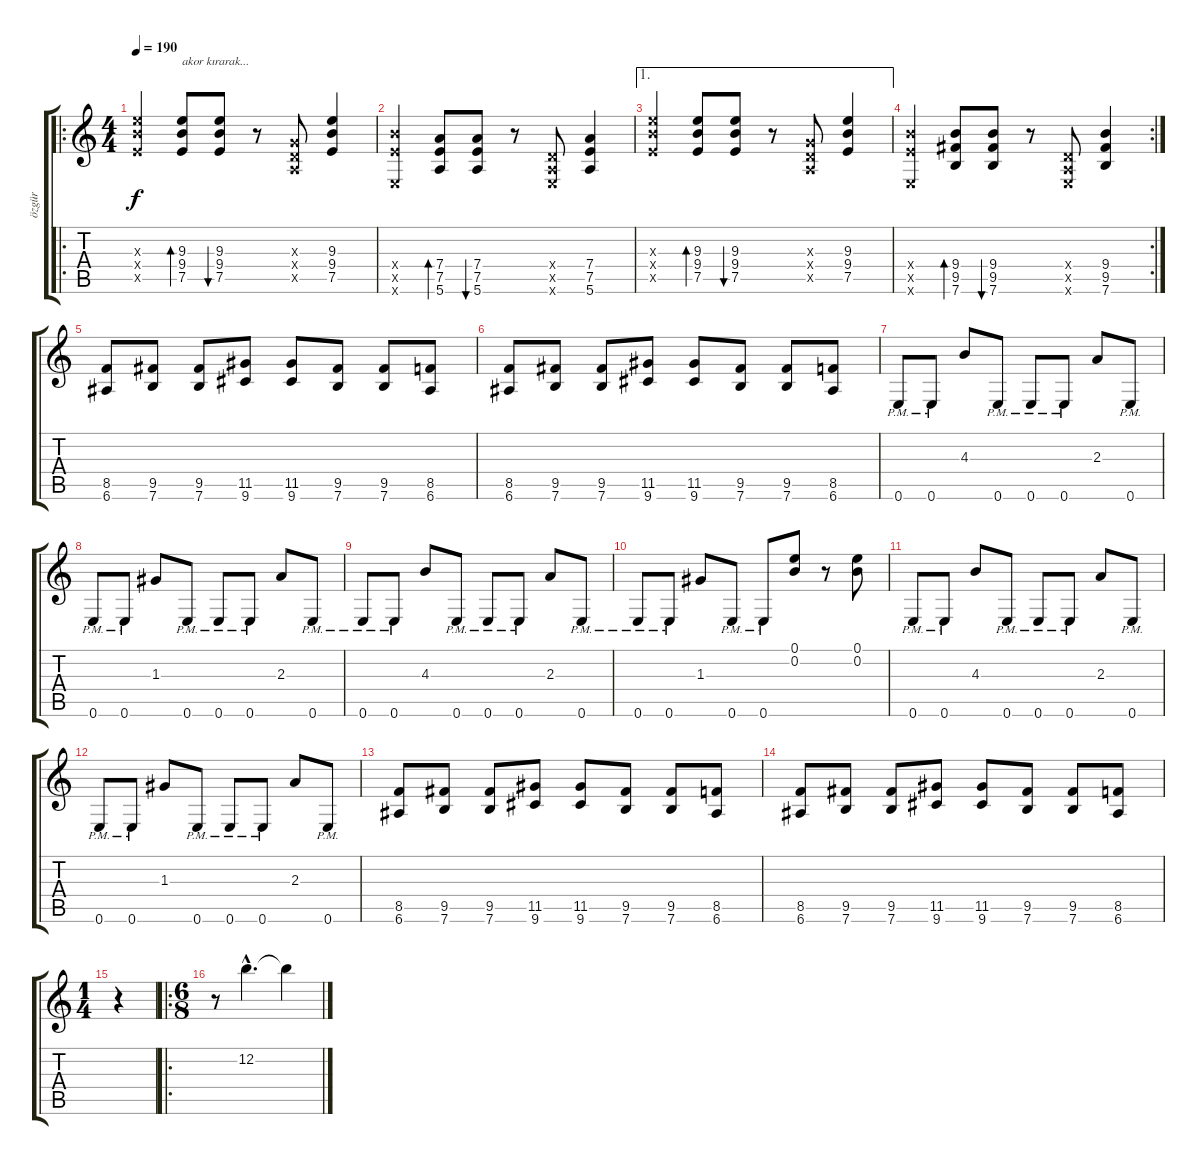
\track ("özgür" "özgür") {instrument overdrivenguitar}
\staff {score tabs}
\tuning (E4 B3 G3 D3 A2 E2) {hide}
\ro
\ts (4 4)
\tempo 190
\clef g2
\ks c
(9.3{x} 9.4{x} 7.5{x}).4{dy f} (9.3 9.4 7.5).8{bd 240 txt "akor kırarak..."} (9.3 9.4 7.5).8{bu 240} r.8 (0.3{x} 0.4{x} 0.5{x}).8 (9.3 9.4 7.5).4 |
(9.4{x} 7.5{x} 0.6{x}).4 (7.4 7.5 5.6).8{bd 240} (7.4 7.5 5.6).8{bu 120} r.8 (0.4{x} 0.5{x} 0.6{x}).8 (7.4 7.5 5.6).4 |
\ae 1
(9.3{x} 9.4{x} 7.5{x}).4 (9.3 9.4 7.5).8{bd 120} (9.3 9.4 7.5).8{bu 120} r.8 (0.3{x} 0.4{x} 0.5{x}).8 (9.3 9.4 7.5).4 |
\rc 2
(9.4{x} 7.5{x} 0.6{x}).4 (9.4 9.5 7.6).8{bd 120} (9.4 9.5 7.6).8{bu 120} r.8 (0.4{x} 0.5{x} 0.6{x}).8 (9.4 9.5 7.6).4 |
(8.5 6.6).8 (9.5 7.6).8 (9.5 7.6).8 (11.5 9.6).8 (11.5 9.6).8 (9.5 7.6).8 (9.5 7.6).8 (8.5 6.6).8 |
(8.5 6.6).8 (9.5 7.6).8 (9.5 7.6).8 (11.5 9.6).8 (11.5 9.6).8 (9.5 7.6).8 (9.5 7.6).8 (8.5 6.6).8 |
0.6{pm}.8 0.6{pm}.8 4.3.8 0.6{pm}.8 0.6{pm}.8 0.6{pm}.8 2.3.8 0.6{pm}.8 |
0.6{pm}.8 0.6{pm}.8 1.3.8 0.6{pm}.8 0.6{pm}.8 0.6{pm}.8 2.3.8 0.6{pm}.8 |
0.6{pm}.8 0.6{pm}.8 4.3.8 0.6{pm}.8 0.6{pm}.8 0.6{pm}.8 2.3.8 0.6{pm}.8 |
0.6{pm}.8 0.6{pm}.8 1.3.8 0.6{pm}.8 0.6{pm}.8 (0.1 0.2).8 r.8 (0.1 0.2).8 |
0.6{pm}.8 0.6{pm}.8 4.3.8 0.6{pm}.8 0.6{pm}.8 0.6{pm}.8 2.3.8 0.6{pm}.8 |
0.6{pm}.8 0.6{pm}.8 1.3.8 0.6{pm}.8 0.6{pm}.8 0.6{pm}.8 2.3.8 0.6{pm}.8 |
(8.5 6.6).8 (9.5 7.6).8 (9.5 7.6).8 (11.5 9.6).8 (11.5 9.6).8 (9.5 7.6).8 (9.5 7.6).8 (8.5 6.6).8 |
(8.5 6.6).8 (9.5 7.6).8 (9.5 7.6).8 (11.5 9.6).8 (11.5 9.6).8 (9.5 7.6).8 (9.5 7.6).8 (8.5 6.6).8 |
\ts (1 4)
r.4 |
\ro
\ts (6 8)
r.8 12.2{hac}.4{d} 12.2{t}.4
